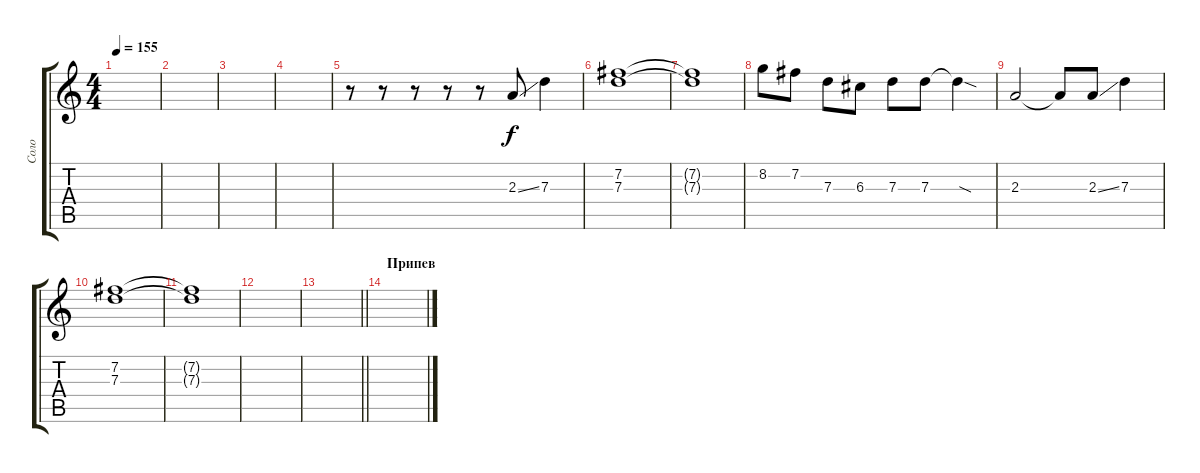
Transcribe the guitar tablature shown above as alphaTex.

\track ("Соло" "Соло") {instrument overdrivenguitar}
\staff {score tabs}
\tuning (E4 B3 G3 D3 A2 E2) {hide}
\ts (4 4)
\tempo 155
\clef g2
\ks c
|
|
|
|
r.8{volume 12} r.8 r.8 r.8 r.8 2.3{ss}.8 7.3.4 |
(7.2 7.3).1 |
(7.2{t} 7.3{t}).1 |
8.2.8 7.2.8 7.3.8 6.3.8 7.3.8 7.3.8 7.3{sod t}.4 |
2.3.2 2.3{t}.8 2.3{ss}.8 7.3.4 |
(7.2 7.3).1 |
(7.2{t} 7.3{t}).1 |
|
\barLineRight lightlight
|
\section ("" "Припев")
